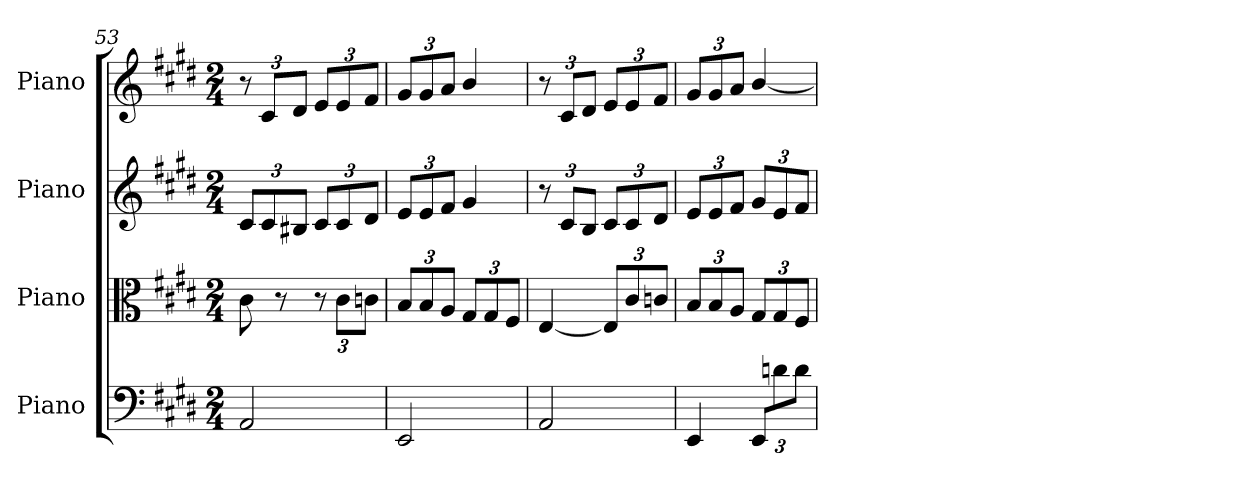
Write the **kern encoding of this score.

**kern	**kern	**kern	**kern
*part4	*part3	*part2	*part1
*staff4	*staff3	*staff2	*staff1
*I"Piano	*I"Piano	*I"Piano	*I"Piano
*I'Pno	*I'Pno	*I'Pno	*I'Pno
!!LO:LB:g=z
*clefF4	*clefC3	*clefG2	*clefG2
*k[f#c#g#d#]	*k[f#c#g#d#]	*k[f#c#g#d#]	*k[f#c#g#d#]
*M2/4	*M2/4	*M2/4	*M2/4
*	*	*Xbrackettup	*Xbrackettup
=53	=53	=53	=53
2AA/	8c#\	12c#/L	12r
.	.	12c#/	12c#/L
.	8r	.	.
.	.	12B#X/J	12d#/J
*	*Xbrackettup	*	*
.	12r	12c#/L	12e/L
.	12c#\L	12c#/	12e/
.	12cn\J	12d#/J	12f#/J
=54	=54	=54	=54
2EE/	12B/L	12e/L	12g#/L
.	12B/	12e/	12g#/
.	12A/J	12f#/J	12a/J
.	12G#/L	4g#/	4b/
.	12G#/	.	.
.	12F#/J	.	.
=55	=55	=55	=55
2AA/	[4E/	12r	12r
.	.	12c#/L	12c#/L
.	.	12B/J	12d#/J
.	12E/L]	12c#/L	12e/L
.	12c#/	12c#/	12e/
.	12cn/J	12d#/J	12f#/J
=56	=56	=56	=56
4EE/	12B/L	12e/L	12g#/L
.	12B/	12e/	12g#/
.	12A/J	12f#/J	12a/J
*Xbrackettup	*	*	*
12EE/L	12G#/L	12g#/L	[4b/
12dn\	12G#/	12e/	.
12d\J	12F#/J	12f#/J	.
=	=	=	=
*-	*-	*-	*-
